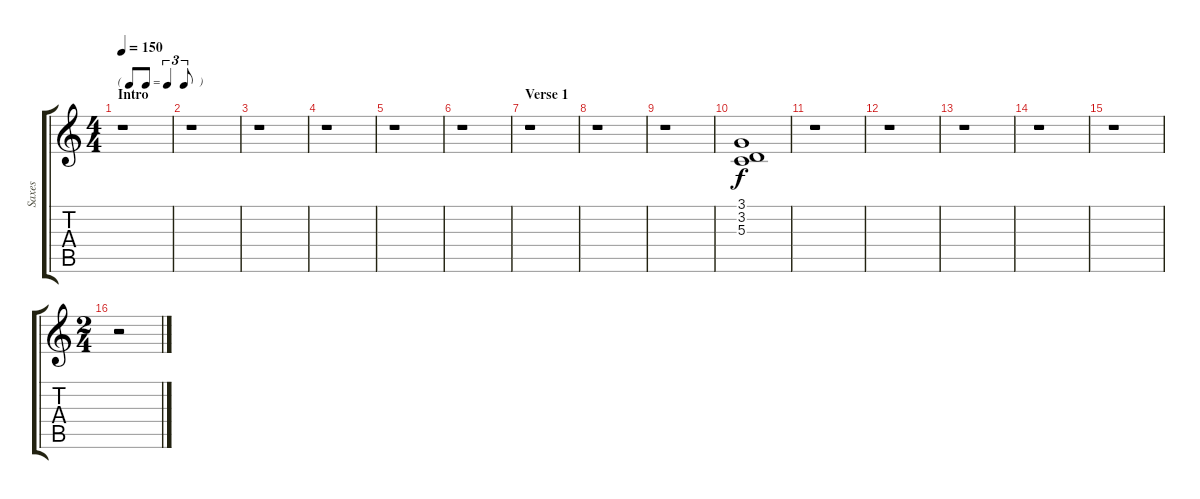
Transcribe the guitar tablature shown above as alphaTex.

\track ("Saxes" "Saxes") {instrument altosax}
\staff {score tabs}
\tuning (E4 B3 G3 D3 A2 E2) {hide}
\ts (4 4)
\tf triplet8th
\section ("" "Intro")
\tempo 150
\clef g2
\ks c
r.1{dy f instrument altosax} |
r.1 |
r.1 |
r.1 |
r.1 |
r.1 |
\section ("" "Verse 1")
r.1 |
r.1 |
r.1 |
(3.1 3.2 5.3).1{instrument applause} |
r.1{instrument altosax} |
r.1 |
r.1 |
r.1 |
r.1 |
\ts (2 4)
r.2
